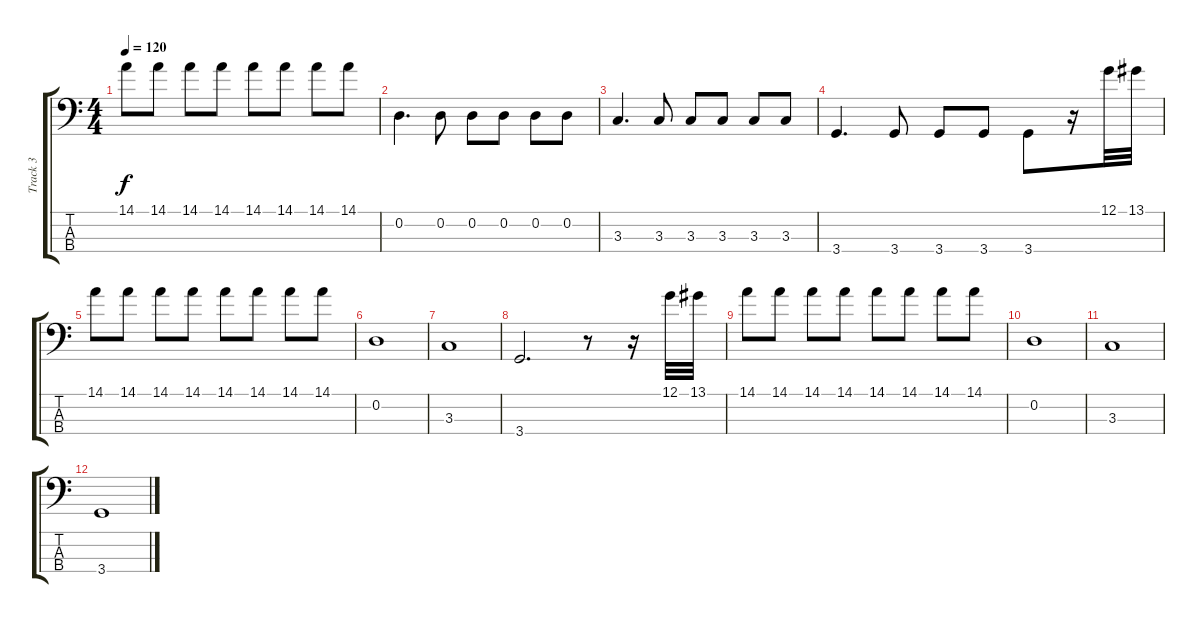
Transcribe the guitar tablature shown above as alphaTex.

\track ("Track 3" "Track 3") {instrument electricbassfinger}
\staff {score tabs}
\tuning (G2 D2 A1 E1) {hide}
\ts (4 4)
\tempo 120
\clef f4
\ks c
14.1.8{dy f} 14.1.8 14.1.8 14.1.8 14.1.8 14.1.8 14.1.8 14.1.8 |
0.2.4{d} 0.2.8 0.2.8 0.2.8 0.2.8 0.2.8 |
3.3.4{d} 3.3.8 3.3.8 3.3.8 3.3.8 3.3.8 |
3.4.4{d} 3.4.8 3.4.8 3.4.8 3.4.8 r.16 12.1.32 13.1.32 |
14.1.8 14.1.8 14.1.8 14.1.8 14.1.8 14.1.8 14.1.8 14.1.8 |
0.2.1 |
3.3.1 |
3.4.2{d} r.8 r.16 12.1.32 13.1.32 |
14.1.8 14.1.8 14.1.8 14.1.8 14.1.8 14.1.8 14.1.8 14.1.8 |
0.2.1 |
3.3.1 |
3.4.1
